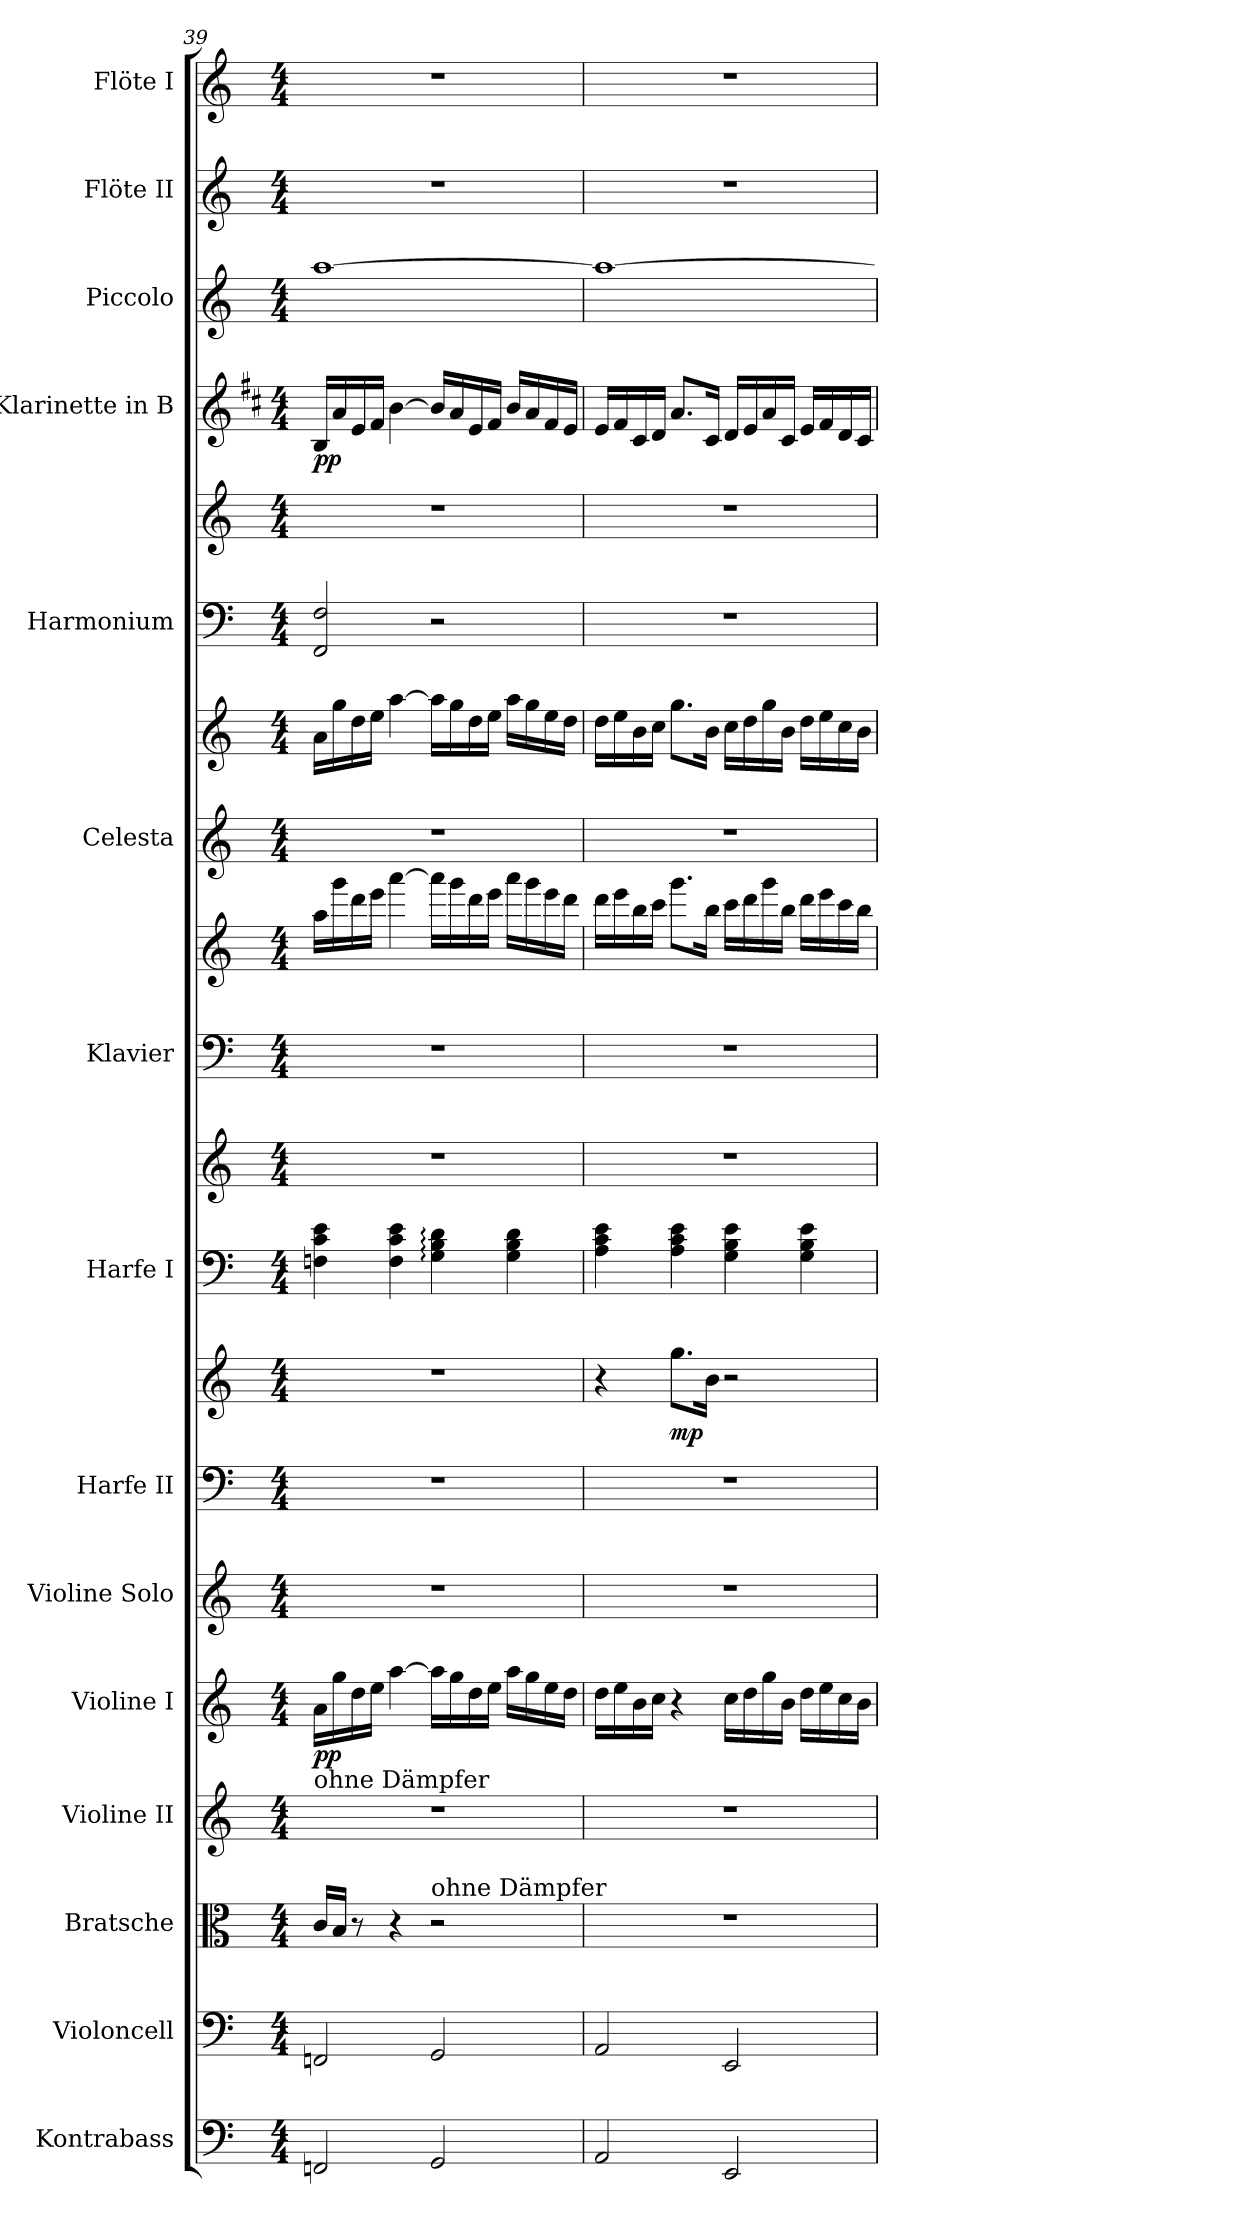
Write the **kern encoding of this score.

**kern	**kern	**kern	**kern	**kern	**dynam	**kern	**kern	**kern	**dynam	**kern	**kern	**kern	**kern	**kern	**kern	**kern	**kern	**kern	**dynam	**kern	**kern	**kern
*part15	*part14	*part13	*part12	*part11	*part11	*part10	*part9	*part9	*part9	*part8	*part8	*part7	*part7	*part6	*part6	*part5	*part5	*part4	*part4	*part3	*part2	*part1
*staff20	*staff19	*staff18	*staff17	*staff16	*staff16	*staff15	*staff14	*staff13	*staff13/14	*staff12	*staff11	*staff10	*staff9	*staff8	*staff7	*staff6	*staff5	*staff4	*staff4	*staff3	*staff2	*staff1
*I"Kontrabass	*I"Violoncell	*I"Bratsche	*I"Violine II	*I"Violine I	*	*I"Violine Solo	*I"Harfe II	*	*	*I"Harfe I	*	*I"Klavier	*	*I"Celesta	*	*I"Harmonium	*	*I"Klarinette in B	*	*I"Piccolo	*I"Flöte II	*I"Flöte I
*I'Kb.	*I'Vlc.	*I'Br.	*I'Vl. II	*I'Vl. I	*	*I'Vl. Solo	*I'Hfe. II	*	*	*I'Hfe. I	*	*I'Klav.	*	*I'Cel.	*	*I'Harm.	*	*I'Kl. in B	*	*I'Picc.	*I'Fl. II	*I'Fl. I
*clefF4	*clefF4	*clefC3	*clefG2	*clefG2	*	*clefG2	*clefF4	*clefG2	*	*clefF4	*clefG2	*clefF4	*clefG2	*clefG2	*clefG2	*clefF4	*clefG2	*clefG2	*	*clefG2	*clefG2	*clefG2
*ITrd7c12	*	*	*	*	*	*	*	*	*	*	*	*	*	*ITrd-7c-12	*ITrd-7c-12	*	*	*ITrd1c2	*	*ITrd-7c-12	*	*
*k[]	*k[]	*k[]	*k[]	*k[]	*	*k[]	*k[]	*k[]	*	*k[]	*k[]	*k[]	*k[]	*k[]	*k[]	*k[]	*k[]	*k[]	*	*k[]	*k[]	*k[]
*C:	*C:	*C:	*C:	*C:	*	*C:	*C:	*C:	*	*C:	*C:	*C:	*C:	*C:	*C:	*C:	*C:	*C:	*	*C:	*C:	*C:
*M4/4	*M4/4	*M4/4	*M4/4	*M4/4	*	*M4/4	*M4/4	*M4/4	*	*M4/4	*M4/4	*M4/4	*M4/4	*M4/4	*M4/4	*M4/4	*M4/4	*M4/4	*	*M4/4	*M4/4	*M4/4
=39	=39	=39	=39	=39	=39	=39	=39	=39	=39	=39	=39	=39	=39	=39	=39	=39	=39	=39	=39	=39	=39	=39
*	*	*	*	*	*	*	*	*	*	*	*	*	*	*	*	*^	*	*	*	*	*	*
!	!	!	!LO:TX:a:t=ohne Dämpfer	!	!	!	!	!	!	!	!	!	!	!	!	!	!	!	!	!	!	!	!
2FFFni/	2FFni/	16ci/LL	1r	16ai\LL	pp	1r	1r	1r	.	4Fni\ 4ci 4ei	1r	1r	16aai\LL	1r	16aai\LL	2FFi/ 2Fi	2ryy	1r	16Ai/LL	pp	[1aaai	1r	1r
.	.	16Bi/JJ	.	16ggi\	.	.	.	.	.	.	.	.	16gggi\	.	16gggi\	.	.	.	16gi/	.	.	.	.
.	.	8r	.	16ddi\	.	.	.	.	.	.	.	.	16dddi\	.	16dddi\	.	.	.	16di/	.	.	.	.
.	.	.	.	16eei\JJ	.	.	.	.	.	.	.	.	16eeei\JJ	.	16eeei\JJ	.	.	.	16ei/JJ	.	.	.	.
.	.	4r	.	[4aai\	.	.	.	.	.	4Fi\ 4ci 4ei	.	.	[4aaai\	.	[4aaai\	.	.	.	[4ai\	.	.	.	.
!	!	!LO:TX:a:t=ohne Dämpfer	!	!	!	!	!	!	!	!	!	!	!	!	!	!	!	!	!	!	!	!	!
2GGGi/	2GGi/	2r	.	16aai\LL]	.	.	.	.	.	4Gi\: 4Bi: 4di:	.	.	16aaai\LL]	.	16aaai\LL]	2r	2ryy	.	16ai/LL]	.	.	.	.
.	.	.	.	16ggi\	.	.	.	.	.	.	.	.	16gggi\	.	16gggi\	.	.	.	16gi/	.	.	.	.
.	.	.	.	16ddi\	.	.	.	.	.	.	.	.	16dddi\	.	16dddi\	.	.	.	16di/	.	.	.	.
.	.	.	.	16eei\JJ	.	.	.	.	.	.	.	.	16eeei\JJ	.	16eeei\JJ	.	.	.	16ei/JJ	.	.	.	.
.	.	.	.	16aai\LL	.	.	.	.	.	4Gi\ 4Bi 4di	.	.	16aaai\LL	.	16aaai\LL	.	.	.	16ai/LL	.	.	.	.
.	.	.	.	16ggi\	.	.	.	.	.	.	.	.	16gggi\	.	16gggi\	.	.	.	16gi/	.	.	.	.
.	.	.	.	16eei\	.	.	.	.	.	.	.	.	16eeei\	.	16eeei\	.	.	.	16ei/	.	.	.	.
.	.	.	.	16ddi\JJ	.	.	.	.	.	.	.	.	16dddi\JJ	.	16dddi\JJ	.	.	.	16di/JJ	.	.	.	.
*	*	*	*	*	*	*	*	*	*	*	*	*	*	*	*	*v	*v	*	*	*	*	*	*
=40	=40	=40	=40	=40	=40	=40	=40	=40	=40	=40	=40	=40	=40	=40	=40	=40	=40	=40	=40	=40	=40	=40
2AAAi/	2AAi/	1r	1r	16ddi\LL	.	1r	1r	4r	.	4Ai\ 4ci 4ei	1r	1r	16dddi\LL	1r	16dddi\LL	1r	1r	16di/LL	.	1aaai_	1r	1r
.	.	.	.	16eei\	.	.	.	.	.	.	.	.	16eeei\	.	16eeei\	.	.	16ei/	.	.	.	.
.	.	.	.	16bi\	.	.	.	.	.	.	.	.	16bbi\	.	16bbi\	.	.	16Bi/	.	.	.	.
.	.	.	.	16cci\JJ	.	.	.	.	.	.	.	.	16ccci\JJ	.	16ccci\JJ	.	.	16ci/JJ	.	.	.	.
.	.	.	.	4r	.	.	.	8.ggi\L	mp	4Ai\ 4ci 4ei	.	.	8.gggi\L	.	8.gggi\L	.	.	8.gi/L	.	.	.	.
.	.	.	.	.	.	.	.	16bi\Jk	.	.	.	.	16bbi\Jk	.	16bbi\Jk	.	.	16Bi/Jk	.	.	.	.
2EEEi/	2EEi/	.	.	16cci\LL	.	.	.	2r	.	4Gi\ 4Bi 4ei	.	.	16ccci\LL	.	16ccci\LL	.	.	16ci/LL	.	.	.	.
.	.	.	.	16ddi\	.	.	.	.	.	.	.	.	16dddi\	.	16dddi\	.	.	16di/	.	.	.	.
.	.	.	.	16ggi\	.	.	.	.	.	.	.	.	16gggi\	.	16gggi\	.	.	16gi/	.	.	.	.
.	.	.	.	16bi\JJ	.	.	.	.	.	.	.	.	16bbi\JJ	.	16bbi\JJ	.	.	16Bi/JJ	.	.	.	.
.	.	.	.	16ddi\LL	.	.	.	.	.	4Gi\ 4Bi 4ei	.	.	16dddi\LL	.	16dddi\LL	.	.	16di/LL	.	.	.	.
.	.	.	.	16eei\	.	.	.	.	.	.	.	.	16eeei\	.	16eeei\	.	.	16ei/	.	.	.	.
.	.	.	.	16cci\	.	.	.	.	.	.	.	.	16ccci\	.	16ccci\	.	.	16ci/	.	.	.	.
.	.	.	.	16bi\JJ	.	.	.	.	.	.	.	.	16bbi\JJ	.	16bbi\JJ	.	.	16Bi/JJ	.	.	.	.
=	=	=	=	=	=	=	=	=	=	=	=	=	=	=	=	=	=	=	=	=	=	=
*-	*-	*-	*-	*-	*-	*-	*-	*-	*-	*-	*-	*-	*-	*-	*-	*-	*-	*-	*-	*-	*-	*-
